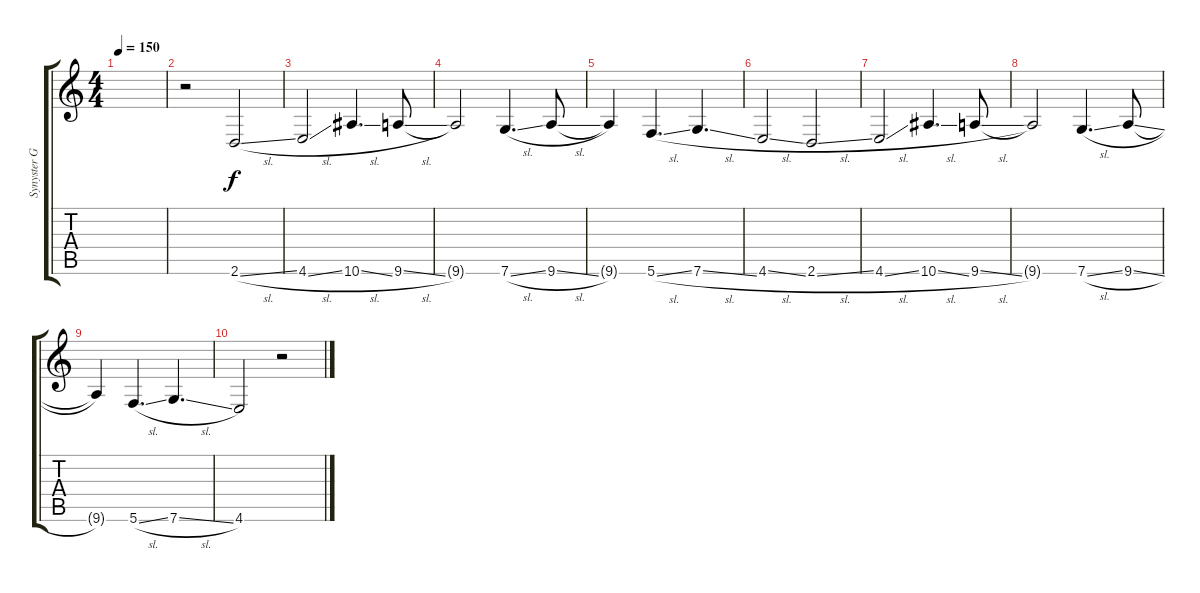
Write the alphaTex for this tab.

\track ("Synyster Gates" "Synyster G") {instrument distortionguitar}
\staff {score tabs}
\tuning (D4 A3 F3 C3 G2 C2) {hide}
\ts (4 4)
\tempo 150
\clef g2
\ks c
|
r.2 2.6{sl}.2 |
4.6{sl}.2 10.6{sl}.4{d} 9.6{sl}.8 |
9.6{t}.2 7.6{sl}.4{d} 9.6{sl}.8 |
9.6{t}.4 5.6{sl}.4{d} 7.6{sl}.4{d} |
4.6{sl}.2 2.6{sl}.2 |
4.6{sl}.2 10.6{sl}.4{d} 9.6{sl}.8 |
9.6{t}.2 7.6{sl}.4{d} 9.6{sl}.8 |
9.6{t}.4 5.6{sl}.4{d} 7.6{sl}.4{d} |
4.6.2 r.2
